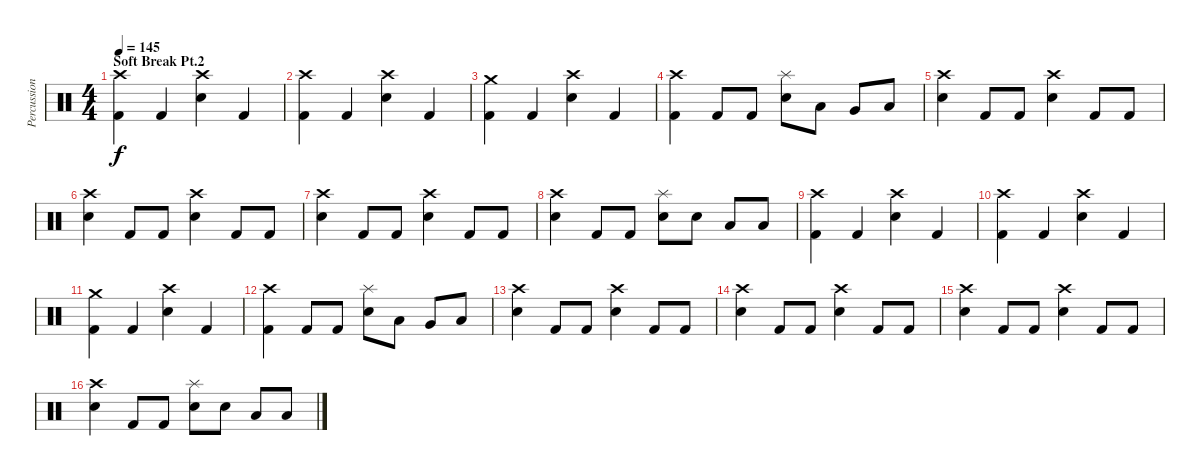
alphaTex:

\track ("Percussion" "Percussion") {instrument percussion}
\staff {score}
\articulation defaults
\ts (4 4)
\section ("" "Soft Break Pt.2")
\tempo 145
\clef neutral
\ks c
("Crash high (hit)" "Kick (hit) 2").4{dy f} "Kick (hit) 2".4 ("Crash high (hit)" "Snare (hit) 2").4 "Kick (hit) 2".4 |
("Crash high (hit)" "Kick (hit) 2").4 "Kick (hit) 2".4 ("Crash high (hit)" "Snare (hit) 2").4 "Kick (hit) 2".4 |
("Crash medium (hit)" "Kick (hit) 2").4 "Kick (hit) 2".4 ("Crash high (hit)" "Snare (hit) 2").4 "Kick (hit) 2".4 |
("Crash high (hit)" "Kick (hit) 2").4 "Kick (hit) 2".8 "Kick (hit) 2".8 ("Splash (hit)" "Snare (hit) 2").8 "Low Tom (hit)".8 "Very Low Tom (hit)".8 "Low Floor Tom (hit)".8 |
("Snare (hit) 2" "Crash high (hit)").4 "Kick (hit) 2".8 "Kick (hit) 2".8 ("Snare (hit) 2" "Crash high (hit)").4 "Kick (hit) 2".8 "Kick (hit) 2".8 |
("Snare (hit) 2" "Crash high (hit)").4 "Kick (hit) 2".8 "Kick (hit) 2".8 ("Snare (hit) 2" "Crash high (hit)").4 "Kick (hit) 2".8 "Kick (hit) 2".8 |
("Snare (hit) 2" "Crash high (hit)").4 "Kick (hit) 2".8 "Kick (hit) 2".8 ("Snare (hit) 2" "Crash high (hit)").4 "Kick (hit) 2".8 "Kick (hit) 2".8 |
("Snare (hit) 2" "Crash high (hit)").4 "Kick (hit) 2".8 "Kick (hit) 2".8 ("Snare (hit) 2" "Splash (hit)").8 "Snare (hit) 2".8 "Low Tom (hit)".8 "Low Tom (hit)".8 |
("Crash high (hit)" "Kick (hit) 2").4 "Kick (hit) 2".4 ("Crash high (hit)" "Snare (hit) 2").4 "Kick (hit) 2".4 |
("Crash high (hit)" "Kick (hit) 2").4 "Kick (hit) 2".4 ("Crash high (hit)" "Snare (hit) 2").4 "Kick (hit) 2".4 |
("Crash medium (hit)" "Kick (hit) 2").4 "Kick (hit) 2".4 ("Crash high (hit)" "Snare (hit) 2").4 "Kick (hit) 2".4 |
("Crash high (hit)" "Kick (hit) 2").4 "Kick (hit) 2".8 "Kick (hit) 2".8 ("Splash (hit)" "Snare (hit) 2").8 "Low Tom (hit)".8 "Very Low Tom (hit)".8 "Low Floor Tom (hit)".8 |
("Snare (hit) 2" "Crash high (hit)").4 "Kick (hit) 2".8 "Kick (hit) 2".8 ("Snare (hit) 2" "Crash high (hit)").4 "Kick (hit) 2".8 "Kick (hit) 2".8 |
("Snare (hit) 2" "Crash high (hit)").4 "Kick (hit) 2".8 "Kick (hit) 2".8 ("Snare (hit) 2" "Crash high (hit)").4 "Kick (hit) 2".8 "Kick (hit) 2".8 |
("Snare (hit) 2" "Crash high (hit)").4 "Kick (hit) 2".8 "Kick (hit) 2".8 ("Snare (hit) 2" "Crash high (hit)").4 "Kick (hit) 2".8 "Kick (hit) 2".8 |
("Snare (hit) 2" "Crash high (hit)").4 "Kick (hit) 2".8 "Kick (hit) 2".8 ("Snare (hit) 2" "Splash (hit)").8 "Snare (hit) 2".8 "Low Tom (hit)".8 "Low Tom (hit)".8
